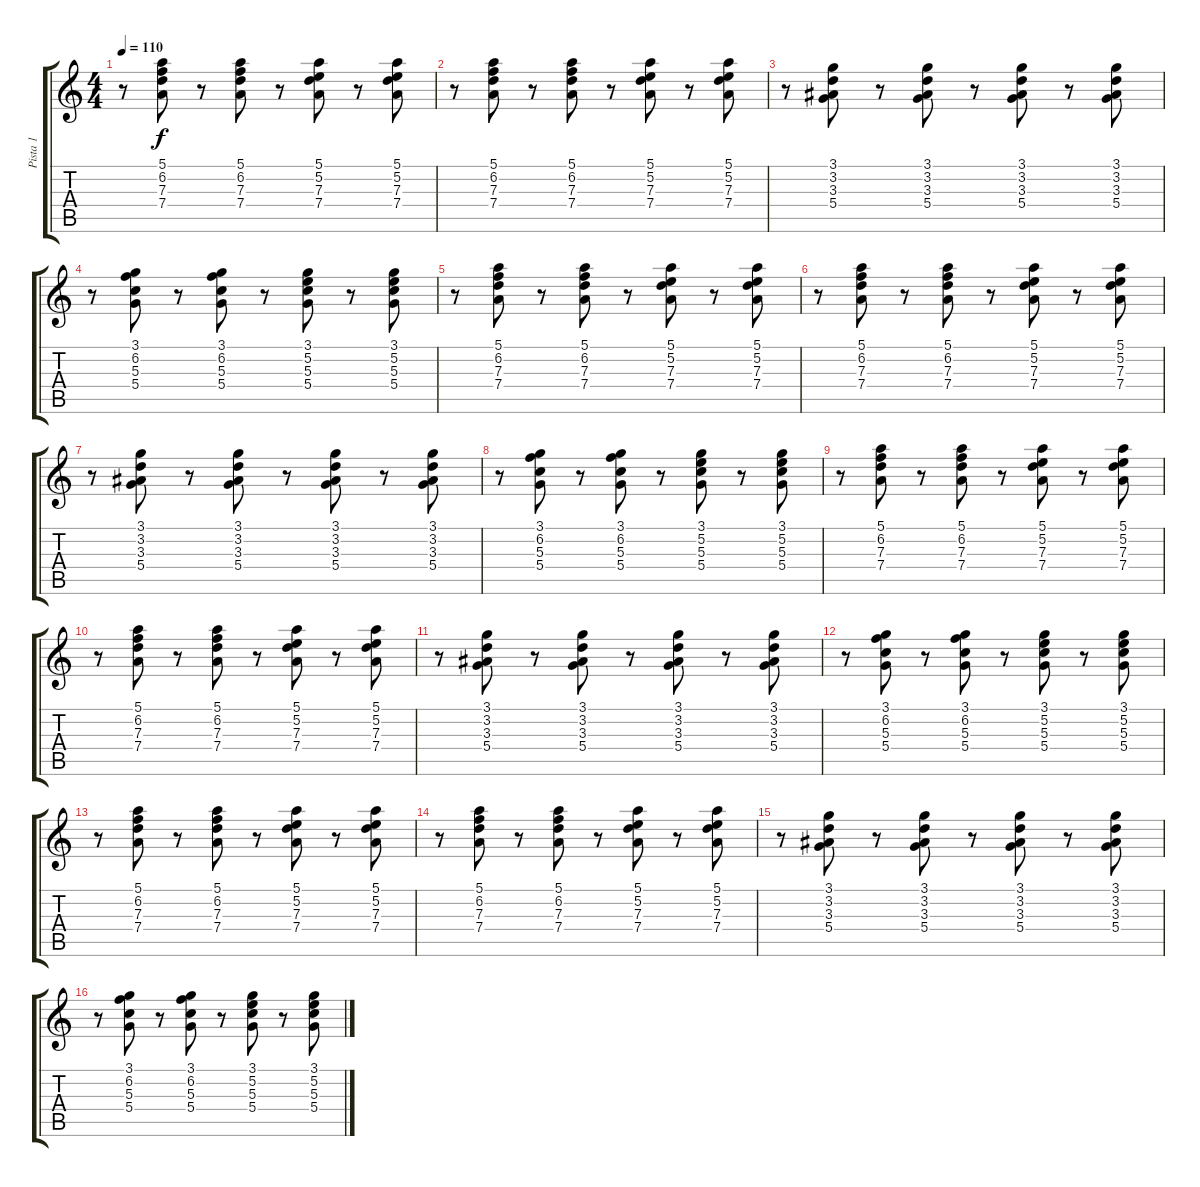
\track ("Pista 1" "Pista 1") {instrument electricguitarclean}
\staff {score tabs}
\tuning (E4 B3 G3 D3 A2 E2) {hide}
\ts (4 4)
\tempo 110
\clef g2
\ks c
r.8{dy f} (5.1 6.2 7.3 7.4).8 r.8 (5.1 6.2 7.3 7.4).8 r.8 (5.1 5.2 7.3 7.4).8 r.8 (5.1 5.2 7.3 7.4).8 |
r.8 (5.1 6.2 7.3 7.4).8 r.8 (5.1 6.2 7.3 7.4).8 r.8 (5.1 5.2 7.3 7.4).8 r.8 (5.1 5.2 7.3 7.4).8 |
r.8 (3.1 3.2 3.3 5.4).8 r.8 (3.1 3.2 3.3 5.4).8 r.8 (3.1 3.2 3.3 5.4).8 r.8 (3.1 3.2 3.3 5.4).8 |
r.8 (3.1 6.2 5.3 5.4).8 r.8 (3.1 6.2 5.3 5.4).8 r.8 (3.1 5.2 5.3 5.4).8 r.8 (3.1 5.2 5.3 5.4).8 |
r.8 (5.1 6.2 7.3 7.4).8 r.8 (5.1 6.2 7.3 7.4).8 r.8 (5.1 5.2 7.3 7.4).8 r.8 (5.1 5.2 7.3 7.4).8 |
r.8 (5.1 6.2 7.3 7.4).8 r.8 (5.1 6.2 7.3 7.4).8 r.8 (5.1 5.2 7.3 7.4).8 r.8 (5.1 5.2 7.3 7.4).8 |
r.8 (3.1 3.2 3.3 5.4).8 r.8 (3.1 3.2 3.3 5.4).8 r.8 (3.1 3.2 3.3 5.4).8 r.8 (3.1 3.2 3.3 5.4).8 |
r.8 (3.1 6.2 5.3 5.4).8 r.8 (3.1 6.2 5.3 5.4).8 r.8 (3.1 5.2 5.3 5.4).8 r.8 (3.1 5.2 5.3 5.4).8 |
r.8 (5.1 6.2 7.3 7.4).8 r.8 (5.1 6.2 7.3 7.4).8 r.8 (5.1 5.2 7.3 7.4).8 r.8 (5.1 5.2 7.3 7.4).8 |
r.8 (5.1 6.2 7.3 7.4).8 r.8 (5.1 6.2 7.3 7.4).8 r.8 (5.1 5.2 7.3 7.4).8 r.8 (5.1 5.2 7.3 7.4).8 |
r.8 (3.1 3.2 3.3 5.4).8 r.8 (3.1 3.2 3.3 5.4).8 r.8 (3.1 3.2 3.3 5.4).8 r.8 (3.1 3.2 3.3 5.4).8 |
r.8 (3.1 6.2 5.3 5.4).8 r.8 (3.1 6.2 5.3 5.4).8 r.8 (3.1 5.2 5.3 5.4).8 r.8 (3.1 5.2 5.3 5.4).8 |
r.8 (5.1 6.2 7.3 7.4).8 r.8 (5.1 6.2 7.3 7.4).8 r.8 (5.1 5.2 7.3 7.4).8 r.8 (5.1 5.2 7.3 7.4).8 |
r.8 (5.1 6.2 7.3 7.4).8 r.8 (5.1 6.2 7.3 7.4).8 r.8 (5.1 5.2 7.3 7.4).8 r.8 (5.1 5.2 7.3 7.4).8 |
r.8 (3.1 3.2 3.3 5.4).8 r.8 (3.1 3.2 3.3 5.4).8 r.8 (3.1 3.2 3.3 5.4).8 r.8 (3.1 3.2 3.3 5.4).8 |
r.8 (3.1 6.2 5.3 5.4).8 r.8 (3.1 6.2 5.3 5.4).8 r.8 (3.1 5.2 5.3 5.4).8 r.8 (3.1 5.2 5.3 5.4).8
